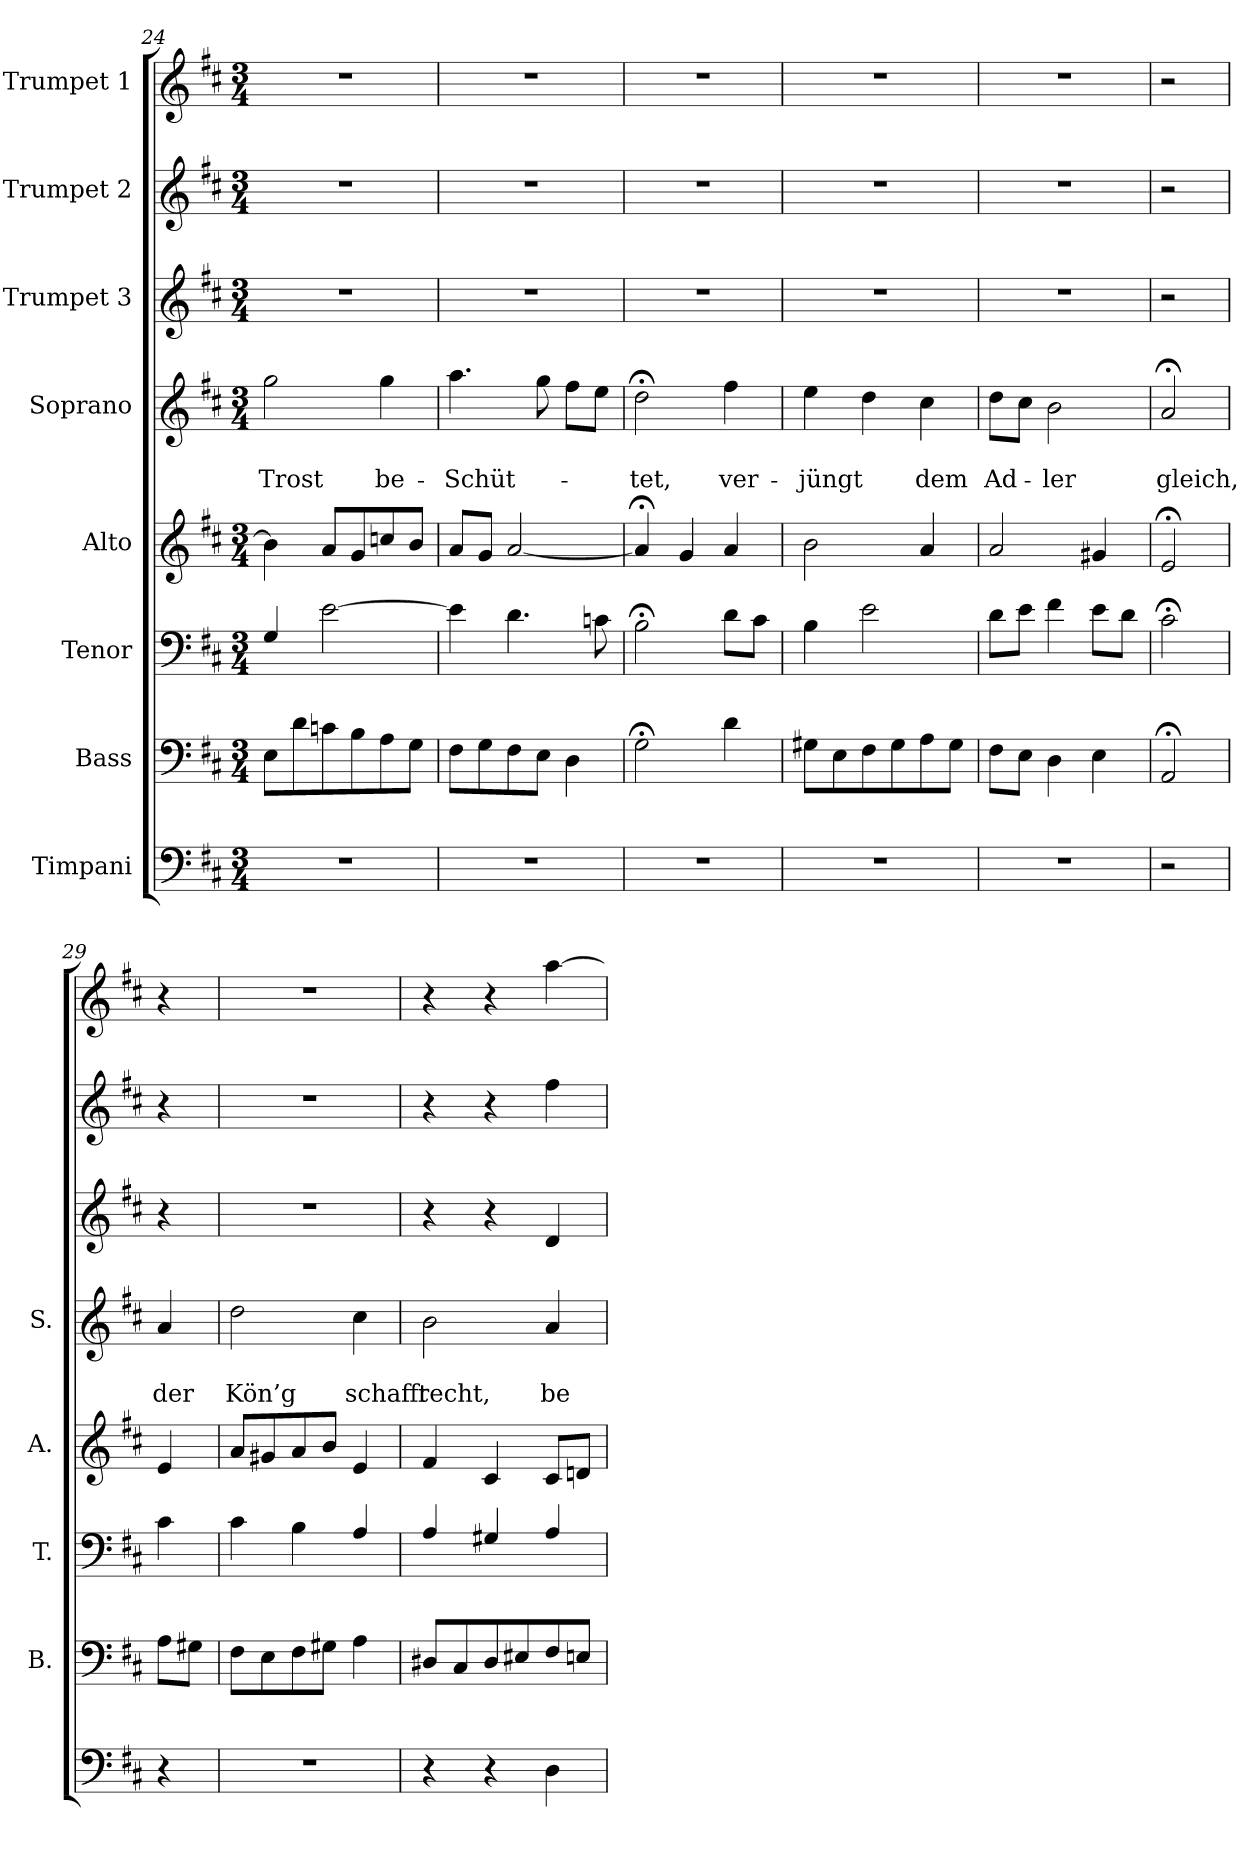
**kern	**kern	**kern	**kern	**kern	**text	**text	**kern	**kern	**kern
*part8	*part7	*part6	*part5	*part4	*part4	*part4	*part3	*part2	*part1
*staff8	*staff7	*staff6	*staff5	*staff4	*staff4	*staff4	*staff3	*staff2	*staff1
*I"Timpani	*I"Bass	*I"Tenor	*I"Alto	*I"Soprano	*	*	*I"Trumpet 3	*I"Trumpet 2	*I"Trumpet 1
*	*I'B.	*I'T.	*I'A.	*I'S.	*	*	*	*	*
*clefF4	*clefF4	*clefF4	*clefG2	*clefG2	*	*	*clefG2	*clefG2	*clefG2
*k[f#c#]	*k[f#c#]	*k[f#c#]	*k[f#c#]	*k[f#c#]	*	*	*k[f#c#]	*k[f#c#]	*k[f#c#]
*D:	*D:	*D:	*D:	*D:	*	*	*D:	*D:	*D:
*M3/4	*M3/4	*M3/4	*M3/4	*M3/4	*	*	*M3/4	*M3/4	*M3/4
=24	=24	=24	=24	=24	=24	=24	=24	=24	=24
2.r	8E\L	4G/	4b\]	2gg\	.	Trost	2.r	2.r	2.r
.	8d\	.	.	.	.	.	.	.	.
.	8cn\	[2e\	8a/L	.	.	.	.	.	.
.	8B\	.	8g/	.	.	.	.	.	.
.	8A\	.	8ccn/	4gg\	.	be-	.	.	.
.	8G\J	.	8b/J	.	.	.	.	.	.
=25	=25	=25	=25	=25	=25	=25	=25	=25	=25
2.r	8F#\L	4e\]	8a/L	4.aa\	.	-Schüt-	2.r	2.r	2.r
.	8G\	.	8g/J	.	.	.	.	.	.
.	8F#\	4.d\	[2a/	.	.	.	.	.	.
.	8E\J	.	.	8gg\	.	.	.	.	.
.	4D\	.	.	8ff#\L	.	.	.	.	.
.	.	8cn\	.	8ee\J	.	.	.	.	.
=26	=26	=26	=26	=26	=26	=26	=26	=26	=26
2.r	2G;<\	2B;<\	4a;</]	2dd;<\	.	-tet,	2.r	2.r	2.r
.	.	.	4g/	.	.	.	.	.	.
.	4d\	8d\L	4a/	4ff#\	.	ver-	.	.	.
.	.	8c#\J	.	.	.	.	.	.	.
=27	=27	=27	=27	=27	=27	=27	=27	=27	=27
2.r	8G#X\L	4B\	2b\	4ee\	.	-jüngt	2.r	2.r	2.r
.	8E\	.	.	.	.	.	.	.	.
.	8F#\	2e\	.	4dd\	.	.	.	.	.
.	8G#\	.	.	.	.	.	.	.	.
.	8A\	.	4a/	4cc#\	.	dem	.	.	.
.	8G#\J	.	.	.	.	.	.	.	.
=28	=28	=28	=28	=28	=28	=28	=28	=28	=28
2.r	8F#\L	8d\L	2a/	8dd\L	.	Ad-	2.r	2.r	2.r
.	8E\J	8e\J	.	8cc#\J	.	.	.	.	.
.	4D\	4f#\	.	2b\	.	-ler	.	.	.
.	4E\	8e\L	4g#X/	.	.	.	.	.	.
.	.	8d\J	.	.	.	.	.	.	.
=29	=29	=29	=29	=29	=29	=29	=29	=29	=29
2r	2AA;</	2c#;<\	2e;</	2a;</	.	gleich,	2r	2r	2r
!!LO:PB:g=z
=29a	=29a	=29a	=29a	=29a	=29a	=29a	=29a	=29a	=29a
4r	8A\L	4c#\	4e/	4a/	.	der	4r	4r	4r
.	8G#X\J	.	.	.	.	.	.	.	.
=30	=30	=30	=30	=30	=30	=30	=30	=30	=30
2.r	8F#\L	4c#\	8a/L	2dd\	.	Kön’g	2.r	2.r	2.r
.	8E\	.	8g#X/	.	.	.	.	.	.
.	8F#\	4B\	8a/	.	.	.	.	.	.
.	8G#X\J	.	8b/J	.	.	.	.	.	.
.	4A\	4A/	4e/	4cc#\	.	schafft	.	.	.
=31	=31	=31	=31	=31	=31	=31	=31	=31	=31
4r	8D#X/L	4A/	4f#/	2b\	.	recht,	4r	4r	4r
.	8C#/	.	.	.	.	.	.	.	.
4r	8D#/	4G#X/	4c#/	.	.	.	4r	4r	4r
.	8E#X/	.	.	.	.	.	.	.	.
4D\	8F#/	4A/	8c#/L	4a/	.	be-	4d/	4ff#\	[4aa\
.	8En/J	.	8dn/J	.	.	.	.	.	.
=	=	=	=	=	=	=	=	=	=
*-	*-	*-	*-	*-	*-	*-	*-	*-	*-
